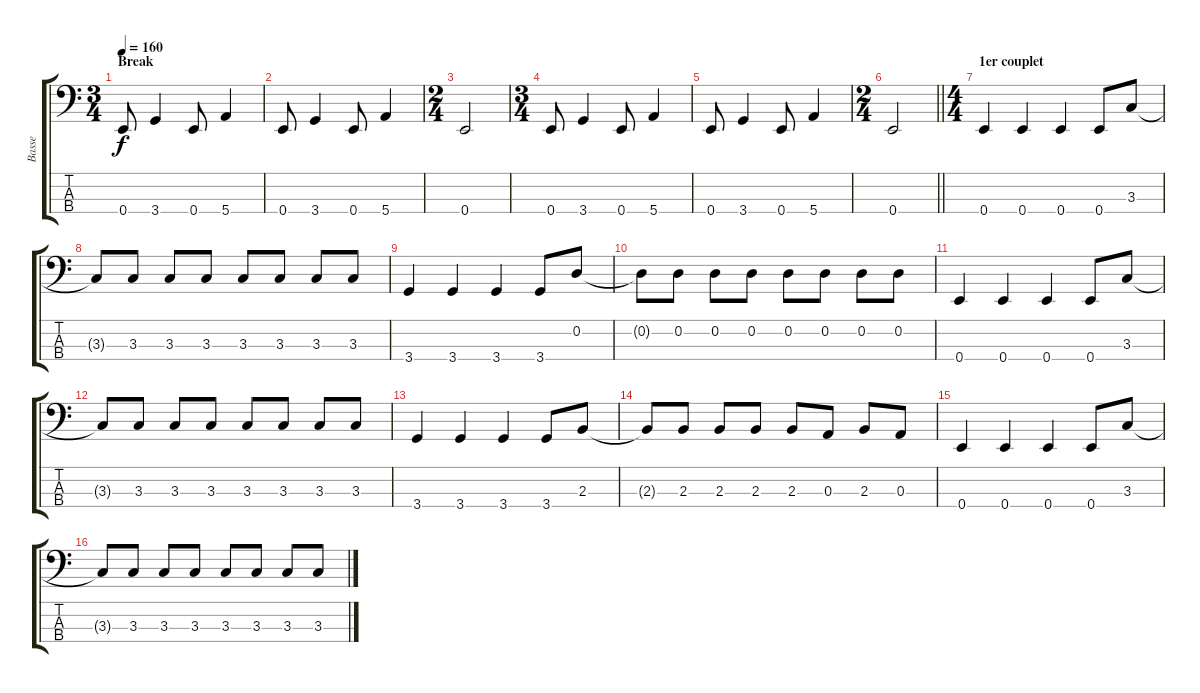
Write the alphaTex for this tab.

\track ("Basse" "Basse") {instrument electricbassfinger}
\staff {score tabs}
\tuning (G2 D2 A1 E1) {hide}
\ts (3 4)
\section ("" "Break")
\tempo 160
\clef f4
\ks c
0.4.8{dy f instrument lead8bassandlead} 3.4.4 0.4.8 5.4.4 |
0.4.8 3.4.4 0.4.8 5.4.4 |
\ts (2 4)
0.4.2 |
\ts (3 4)
0.4.8 3.4.4 0.4.8 5.4.4 |
0.4.8 3.4.4 0.4.8 5.4.4 |
\ts (2 4)
\barLineRight lightlight
0.4.2 |
\ts (4 4)
\section ("" "1er couplet")
0.4.4{volume 10 instrument electricbassfinger} 0.4.4 0.4.4 0.4.8 3.3.8 |
3.3{t}.8 3.3.8 3.3.8 3.3.8 3.3.8 3.3.8 3.3.8 3.3.8 |
3.4.4 3.4.4 3.4.4 3.4.8 0.2.8 |
0.2{t}.8 0.2.8 0.2.8 0.2.8 0.2.8 0.2.8 0.2.8 0.2.8 |
0.4.4{volume 10 instrument electricbassfinger} 0.4.4 0.4.4 0.4.8 3.3.8 |
3.3{t}.8 3.3.8 3.3.8 3.3.8 3.3.8 3.3.8 3.3.8 3.3.8 |
3.4.4 3.4.4 3.4.4 3.4.8 2.3.8 |
2.3{t}.8 2.3.8 2.3.8 2.3.8 2.3.8 0.3.8 2.3.8 0.3.8 |
0.4.4{volume 10 instrument electricbassfinger} 0.4.4 0.4.4 0.4.8 3.3.8 |
3.3{t}.8 3.3.8 3.3.8 3.3.8 3.3.8 3.3.8 3.3.8 3.3.8
